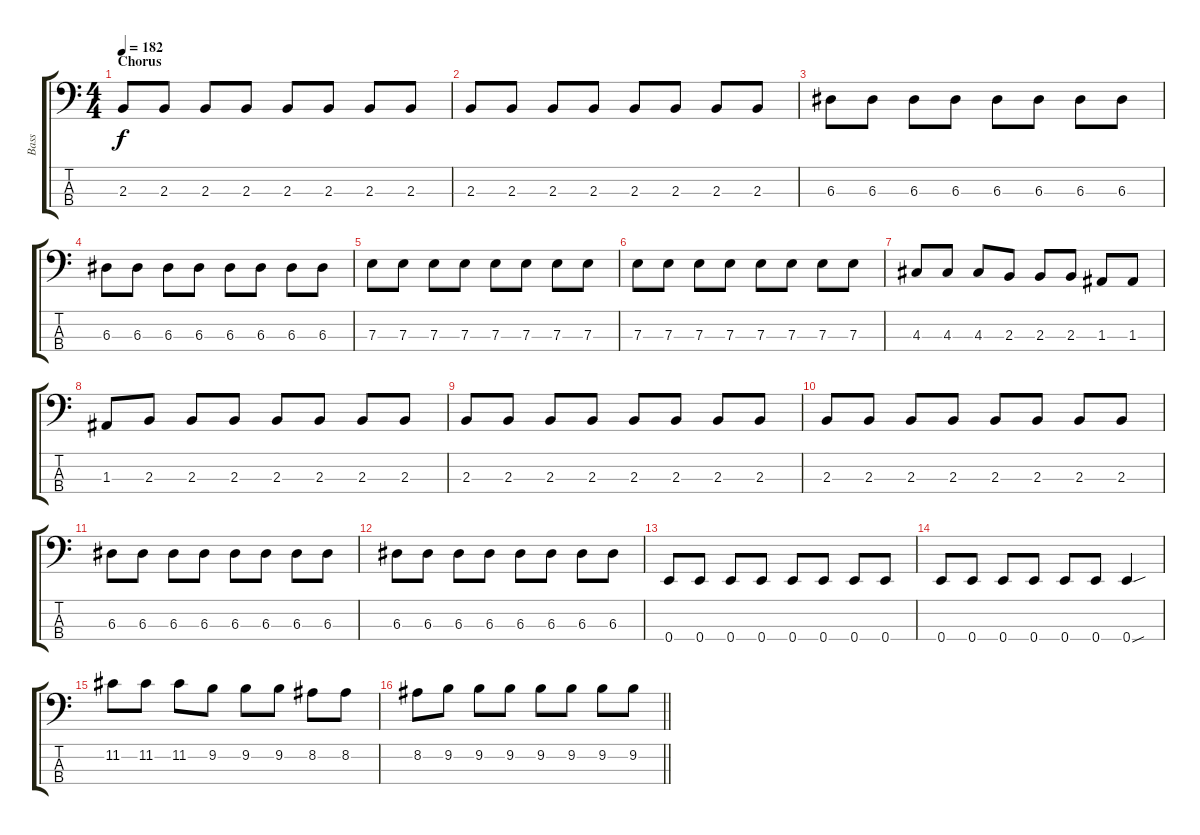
\track ("Bass" "Bass") {instrument electricbasspick}
\staff {score tabs}
\tuning (G2 D2 A1 E1) {hide}
\ts (4 4)
\section ("" "Chorus")
\tempo 182
\clef f4
\ks c
2.3.8{dy f} 2.3.8 2.3.8 2.3.8 2.3.8 2.3.8 2.3.8 2.3.8 |
2.3.8 2.3.8 2.3.8 2.3.8 2.3.8 2.3.8 2.3.8 2.3.8 |
6.3.8 6.3.8 6.3.8 6.3.8 6.3.8 6.3.8 6.3.8 6.3.8 |
6.3.8 6.3.8 6.3.8 6.3.8 6.3.8 6.3.8 6.3.8 6.3.8 |
7.3.8 7.3.8 7.3.8 7.3.8 7.3.8 7.3.8 7.3.8 7.3.8 |
7.3.8 7.3.8 7.3.8 7.3.8 7.3.8 7.3.8 7.3.8 7.3.8 |
4.3.8 4.3.8 4.3.8 2.3.8 2.3.8 2.3.8 1.3.8 1.3.8 |
1.3.8 2.3.8 2.3.8 2.3.8 2.3.8 2.3.8 2.3.8 2.3.8 |
2.3.8 2.3.8 2.3.8 2.3.8 2.3.8 2.3.8 2.3.8 2.3.8 |
2.3.8 2.3.8 2.3.8 2.3.8 2.3.8 2.3.8 2.3.8 2.3.8 |
6.3.8 6.3.8 6.3.8 6.3.8 6.3.8 6.3.8 6.3.8 6.3.8 |
6.3.8 6.3.8 6.3.8 6.3.8 6.3.8 6.3.8 6.3.8 6.3.8 |
0.4.8 0.4.8 0.4.8 0.4.8 0.4.8 0.4.8 0.4.8 0.4.8 |
0.4.8 0.4.8 0.4.8 0.4.8 0.4.8 0.4.8 0.4{sou}.4 |
11.2.8 11.2.8 11.2.8 9.2.8 9.2.8 9.2.8 8.2.8 8.2.8 |
\barLineRight lightlight
8.2.8 9.2.8 9.2.8 9.2.8 9.2.8 9.2.8 9.2.8 9.2.8
